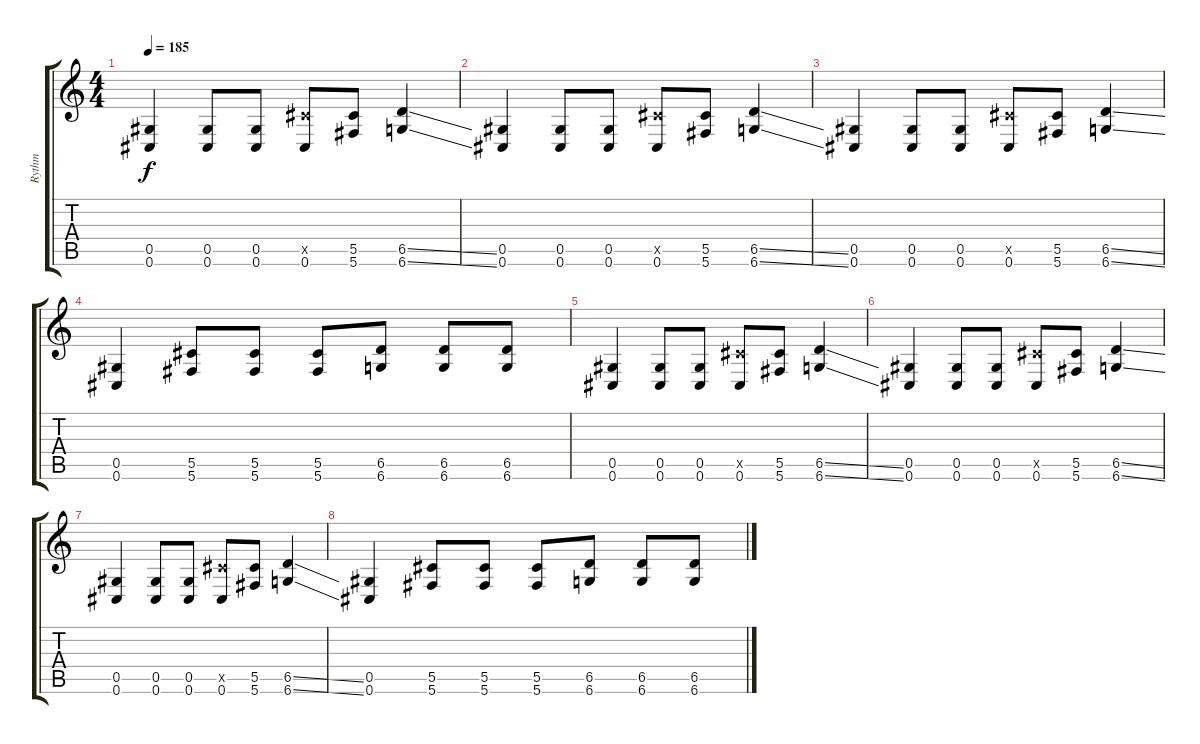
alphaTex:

\track ("Rythm" "Rythm") {instrument distortionguitar}
\staff {score tabs}
\tuning (Eb4 Bb3 Gb3 Db3 Ab2 Db2) {hide}
\ts (4 4)
\tempo 185
\clef g2
\ks c
(0.5 0.6).4{dy f} (0.5 0.6).8 (0.5 0.6).8 (5.5{x} 0.6).8 (5.5 5.6).8 (6.5{ss} 6.6{ss}).4 |
(0.5 0.6).4 (0.5 0.6).8 (0.5 0.6).8 (5.5{x} 0.6).8 (5.5 5.6).8 (6.5{ss} 6.6{ss}).4 |
(0.5 0.6).4 (0.5 0.6).8 (0.5 0.6).8 (5.5{x} 0.6).8 (5.5 5.6).8 (6.5{ss} 6.6{ss}).4 |
(0.5 0.6).4 (5.5 5.6).8 (5.5 5.6).8 (5.5 5.6).8 (6.5 6.6).8 (6.5 6.6).8 (6.5 6.6).8 |
(0.5 0.6).4 (0.5 0.6).8 (0.5 0.6).8 (5.5{x} 0.6).8 (5.5 5.6).8 (6.5{ss} 6.6{ss}).4 |
(0.5 0.6).4 (0.5 0.6).8 (0.5 0.6).8 (5.5{x} 0.6).8 (5.5 5.6).8 (6.5{ss} 6.6{ss}).4 |
(0.5 0.6).4 (0.5 0.6).8 (0.5 0.6).8 (5.5{x} 0.6).8 (5.5 5.6).8 (6.5{ss} 6.6{ss}).4 |
(0.5 0.6).4 (5.5 5.6).8 (5.5 5.6).8 (5.5 5.6).8 (6.5 6.6).8 (6.5 6.6).8 (6.5 6.6).8
